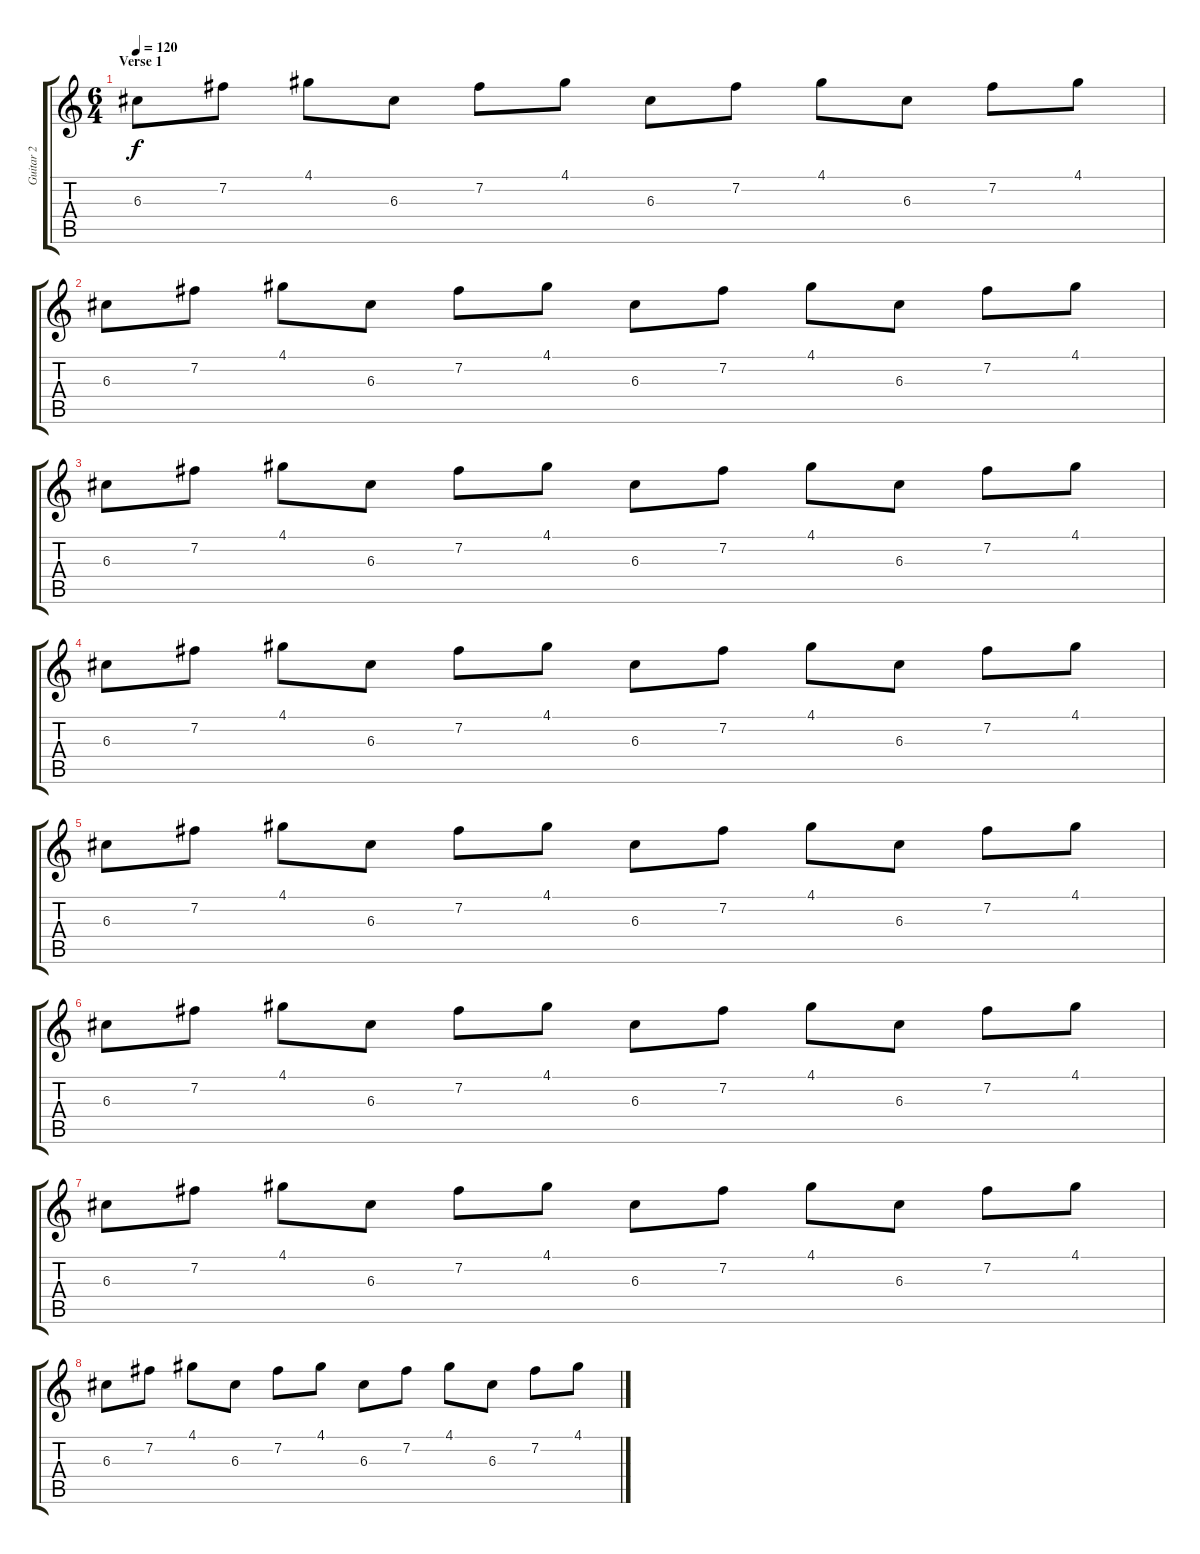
\track ("Guitar 2" "Guitar 2") {instrument acousticguitarsteel}
\staff {score tabs}
\tuning (E4 B3 G3 D3 A2 D2) {hide}
\ts (6 4)
\section ("" "Verse 1")
\tempo 120
\clef g2
\ks c
6.3.8{dy f} 7.2.8 4.1.8 6.3.8 7.2.8 4.1.8 6.3.8 7.2.8 4.1.8 6.3.8 7.2.8 4.1.8 |
6.3.8 7.2.8 4.1.8 6.3.8 7.2.8 4.1.8 6.3.8 7.2.8 4.1.8 6.3.8 7.2.8 4.1.8 |
6.3.8 7.2.8 4.1.8 6.3.8 7.2.8 4.1.8 6.3.8 7.2.8 4.1.8 6.3.8 7.2.8 4.1.8 |
6.3.8 7.2.8 4.1.8 6.3.8 7.2.8 4.1.8 6.3.8 7.2.8 4.1.8 6.3.8 7.2.8 4.1.8 |
6.3.8 7.2.8 4.1.8 6.3.8 7.2.8 4.1.8 6.3.8 7.2.8 4.1.8 6.3.8 7.2.8 4.1.8 |
6.3.8 7.2.8 4.1.8 6.3.8 7.2.8 4.1.8 6.3.8 7.2.8 4.1.8 6.3.8 7.2.8 4.1.8 |
6.3.8 7.2.8 4.1.8 6.3.8 7.2.8 4.1.8 6.3.8 7.2.8 4.1.8 6.3.8 7.2.8 4.1.8 |
6.3.8 7.2.8 4.1.8 6.3.8 7.2.8 4.1.8 6.3.8 7.2.8 4.1.8 6.3.8 7.2.8 4.1.8
